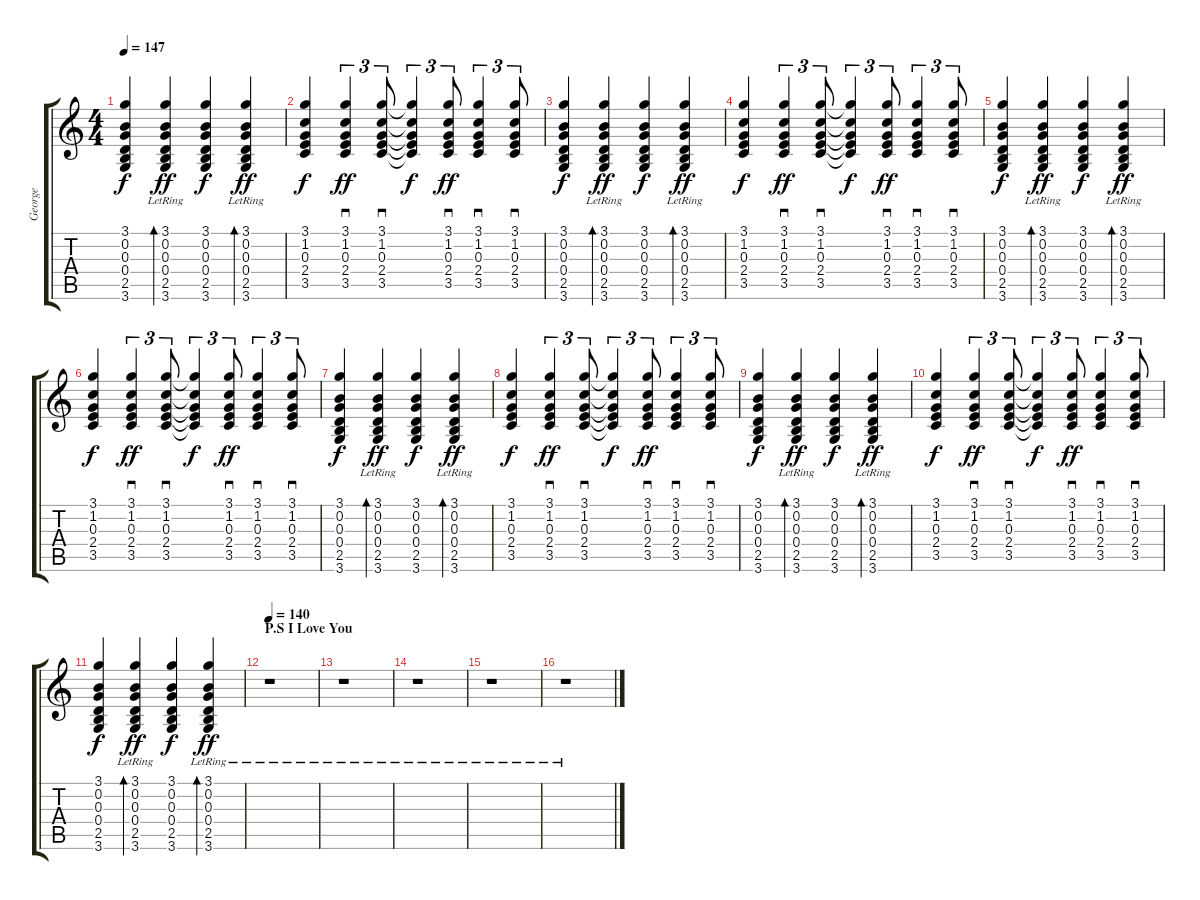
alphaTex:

\track ("George" "George") {instrument acousticguitarnylon}
\staff {score tabs}
\tuning (E4 B3 G3 D3 A2 E2) {hide}
\ts (4 4)
\tempo 147
\clef g2
\ks c
(3.1 0.2 0.3 0.4 2.5 3.6).4{dy f} (3.1{lr} 0.2{lr} 0.3{lr} 0.4{lr} 2.5{lr} 3.6{lr}).4{bd 60 dy ff} (3.1 0.2 0.3 0.4 2.5 3.6).4{dy f} (3.1{lr} 0.2{lr} 0.3{lr} 0.4{lr} 2.5{lr} 3.6{lr}).4{bd 60 dy ff} |
(3.1 1.2 0.3 2.4 3.5).4{dy f} (3.1 1.2 0.3 2.4 3.5).4{sd tu (3 2) dy ff} (3.1 1.2 0.3 2.4 3.5).8{sd tu (3 2)} (3.1{t} 1.2{t} 0.3{t} 2.4{t} 3.5{t}).4{tu (3 2) dy f} (3.1 1.2 0.3 2.4 3.5).8{sd tu (3 2) dy ff} (3.1 1.2 0.3 2.4 3.5).4{sd tu (3 2)} (3.1 1.2 0.3 2.4 3.5).8{sd tu (3 2)} |
(3.1 0.2 0.3 0.4 2.5 3.6).4{dy f} (3.1{lr} 0.2{lr} 0.3{lr} 0.4{lr} 2.5{lr} 3.6{lr}).4{bd 60 dy ff} (3.1 0.2 0.3 0.4 2.5 3.6).4{dy f} (3.1{lr} 0.2{lr} 0.3{lr} 0.4{lr} 2.5{lr} 3.6{lr}).4{bd 60 dy ff} |
(3.1 1.2 0.3 2.4 3.5).4{dy f} (3.1 1.2 0.3 2.4 3.5).4{sd tu (3 2) dy ff} (3.1 1.2 0.3 2.4 3.5).8{sd tu (3 2)} (3.1{t} 1.2{t} 0.3{t} 2.4{t} 3.5{t}).4{tu (3 2) dy f} (3.1 1.2 0.3 2.4 3.5).8{sd tu (3 2) dy ff} (3.1 1.2 0.3 2.4 3.5).4{sd tu (3 2)} (3.1 1.2 0.3 2.4 3.5).8{sd tu (3 2)} |
(3.1 0.2 0.3 0.4 2.5 3.6).4{dy f} (3.1{lr} 0.2{lr} 0.3{lr} 0.4{lr} 2.5{lr} 3.6{lr}).4{bd 60 dy ff} (3.1 0.2 0.3 0.4 2.5 3.6).4{dy f} (3.1{lr} 0.2{lr} 0.3{lr} 0.4{lr} 2.5{lr} 3.6{lr}).4{bd 60 dy ff} |
(3.1 1.2 0.3 2.4 3.5).4{dy f} (3.1 1.2 0.3 2.4 3.5).4{sd tu (3 2) dy ff} (3.1 1.2 0.3 2.4 3.5).8{sd tu (3 2)} (3.1{t} 1.2{t} 0.3{t} 2.4{t} 3.5{t}).4{tu (3 2) dy f} (3.1 1.2 0.3 2.4 3.5).8{sd tu (3 2) dy ff} (3.1 1.2 0.3 2.4 3.5).4{sd tu (3 2)} (3.1 1.2 0.3 2.4 3.5).8{sd tu (3 2)} |
(3.1 0.2 0.3 0.4 2.5 3.6).4{dy f} (3.1{lr} 0.2{lr} 0.3{lr} 0.4{lr} 2.5{lr} 3.6{lr}).4{bd 60 dy ff} (3.1 0.2 0.3 0.4 2.5 3.6).4{dy f} (3.1{lr} 0.2{lr} 0.3{lr} 0.4{lr} 2.5{lr} 3.6{lr}).4{bd 60 dy ff} |
(3.1 1.2 0.3 2.4 3.5).4{dy f} (3.1 1.2 0.3 2.4 3.5).4{sd tu (3 2) dy ff} (3.1 1.2 0.3 2.4 3.5).8{sd tu (3 2)} (3.1{t} 1.2{t} 0.3{t} 2.4{t} 3.5{t}).4{tu (3 2) dy f} (3.1 1.2 0.3 2.4 3.5).8{sd tu (3 2) dy ff} (3.1 1.2 0.3 2.4 3.5).4{sd tu (3 2)} (3.1 1.2 0.3 2.4 3.5).8{sd tu (3 2)} |
(3.1 0.2 0.3 0.4 2.5 3.6).4{dy f} (3.1{lr} 0.2{lr} 0.3{lr} 0.4{lr} 2.5{lr} 3.6{lr}).4{bd 60 dy ff} (3.1 0.2 0.3 0.4 2.5 3.6).4{dy f} (3.1{lr} 0.2{lr} 0.3{lr} 0.4{lr} 2.5{lr} 3.6{lr}).4{bd 60 dy ff} |
(3.1 1.2 0.3 2.4 3.5).4{dy f} (3.1 1.2 0.3 2.4 3.5).4{sd tu (3 2) dy ff} (3.1 1.2 0.3 2.4 3.5).8{sd tu (3 2)} (3.1{t} 1.2{t} 0.3{t} 2.4{t} 3.5{t}).4{tu (3 2) dy f} (3.1 1.2 0.3 2.4 3.5).8{sd tu (3 2) dy ff} (3.1 1.2 0.3 2.4 3.5).4{sd tu (3 2)} (3.1 1.2 0.3 2.4 3.5).8{sd tu (3 2)} |
(3.1 0.2 0.3 0.4 2.5 3.6).4{dy f} (3.1{lr} 0.2{lr} 0.3{lr} 0.4{lr} 2.5{lr} 3.6{lr}).4{bd 60 dy ff} (3.1 0.2 0.3 0.4 2.5 3.6).4{dy f} (3.1{lr} 0.2{lr} 0.3{lr} 0.4{lr} 2.5{lr} 3.6{lr}).4{bd 60 dy ff} |
\section ("" "P.S I Love You")
\tempo 140
r.1 |
r.1 |
r.1 |
r.1 |
r.1
